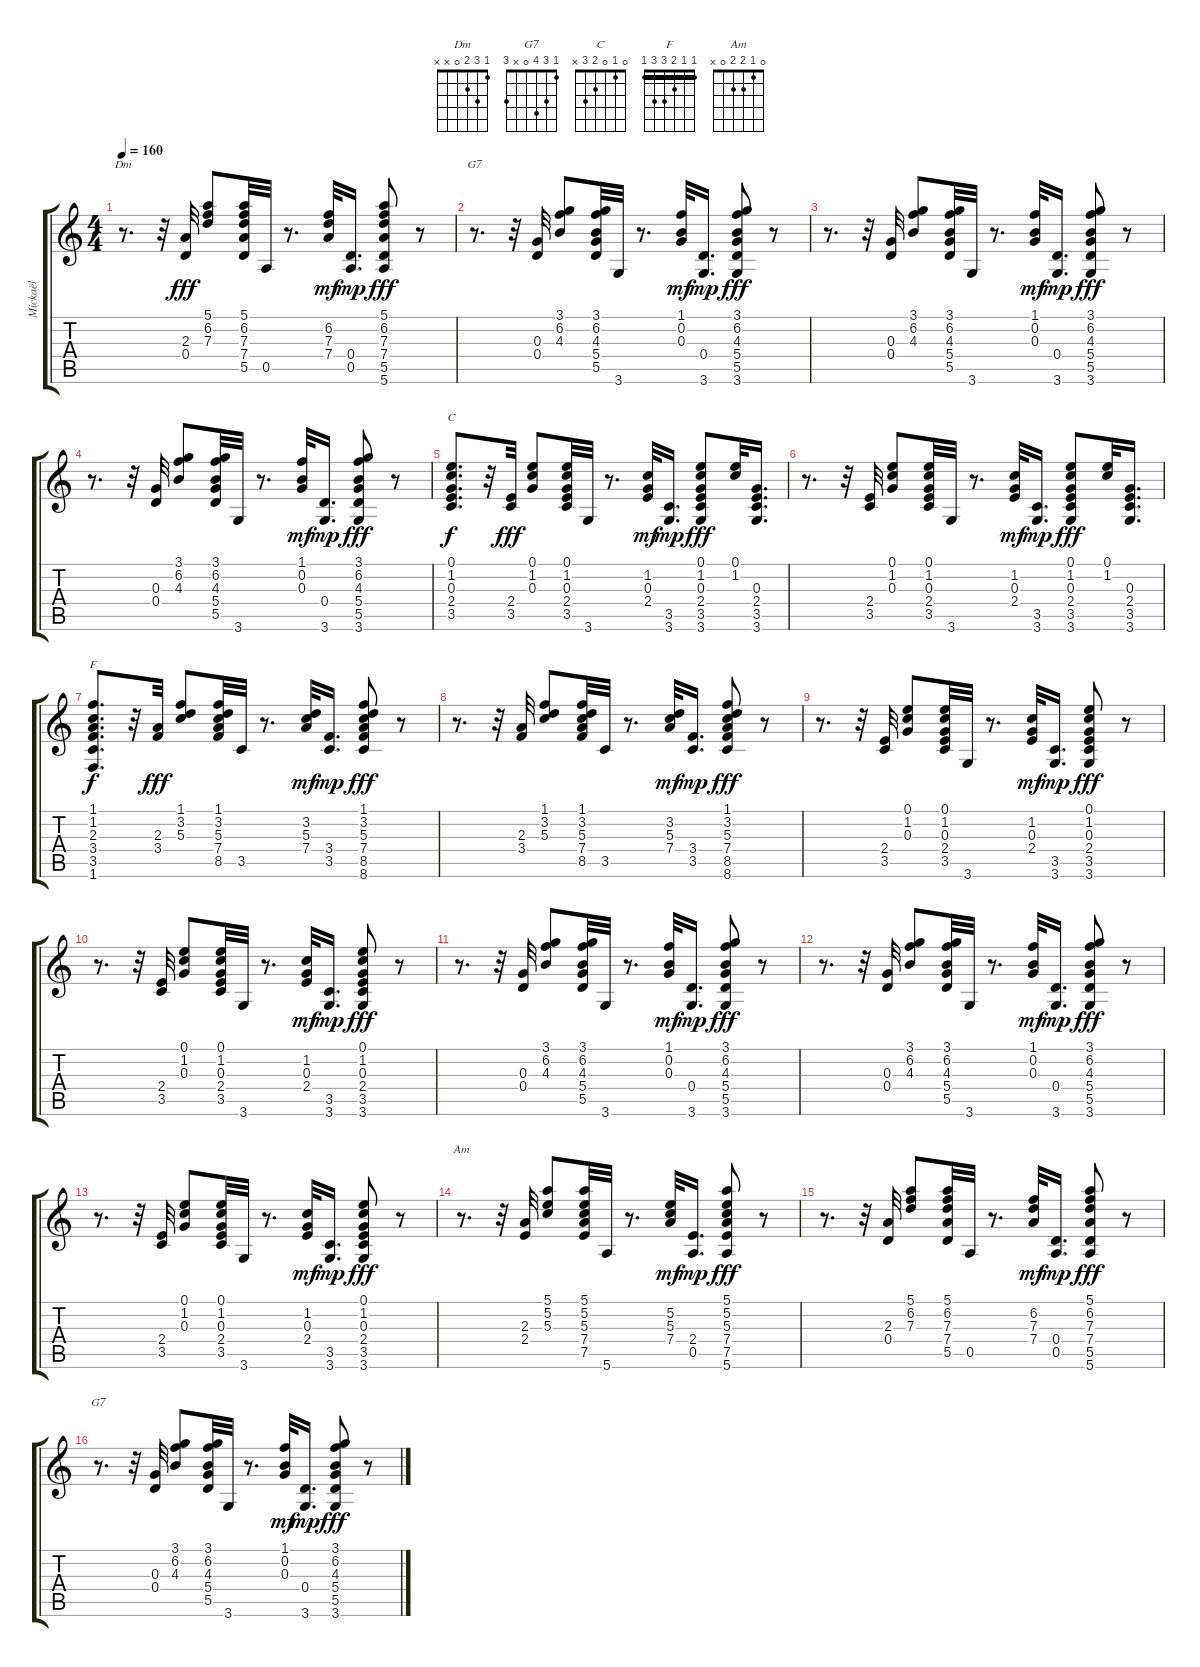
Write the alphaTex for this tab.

\track ("Mickaël" "Mickaël") {instrument electricguitarjazz}
\staff {score tabs}
\tuning (E4 B3 G3 D3 A2 E2) {hide}
\chord ("Dm" 1 3 2 0 x x)
\chord ("G7" 1 0 0 0 2 3)
\chord ("C" 0 1 0 2 3 x)
\chord ("F" 1 1 2 3 3 1) {barre 1}
\chord ("Am" 0 1 2 2 0 x)
\chord ("G7" 1 3 4 0 x 3)
\ts (4 4)
\tempo 160
\clef g2
\ks c
r.8{d ch "Dm" dy fff} r.32 (2.3 0.4).32 (5.1 6.2 7.3).8 (5.1 6.2 7.3 7.4 5.5).32 0.5.32 r.8{d} (6.2 7.3 7.4).32{dy mf} (0.4 0.5).16{d dy mp} (5.1 6.2 7.3 7.4 5.5 5.6).8{dy fff} r.8 |
r.8{d ch "G7"} r.32 (0.3 0.4).32 (3.1 6.2 4.3).8 (3.1 6.2 4.3 5.4 5.5).32 3.6.32 r.8{d} (1.1 0.2 0.3).32{dy mf} (0.4 3.6).16{d dy mp} (3.1 6.2 4.3 5.4 5.5 3.6).8{dy fff} r.8 |
r.8{d} r.32 (0.3 0.4).32 (3.1 6.2 4.3).8 (3.1 6.2 4.3 5.4 5.5).32 3.6.32 r.8{d} (1.1 0.2 0.3).32{dy mf} (0.4 3.6).16{d dy mp} (3.1 6.2 4.3 5.4 5.5 3.6).8{dy fff} r.8 |
r.8{d} r.32 (0.3 0.4).32 (3.1 6.2 4.3).8 (3.1 6.2 4.3 5.4 5.5).32 3.6.32 r.8{d} (1.1 0.2 0.3).32{dy mf} (0.4 3.6).16{d dy mp} (3.1 6.2 4.3 5.4 5.5 3.6).8{dy fff} r.8 |
(0.1 1.2 0.3 2.4 3.5).8{d ch "C" dy f} r.32 (2.4 3.5).32{dy fff} (0.1 1.2 0.3).8 (0.1 1.2 0.3 2.4 3.5).32 3.6.32 r.8{d} (1.2 0.3 2.4).32{dy mf} (3.5 3.6).16{d dy mp} (0.1 1.2 0.3 2.4 3.5 3.6).8{dy fff} (0.1 1.2).32 (0.3 2.4 3.5 3.6).16{d} |
r.8{d} r.32 (2.4 3.5).32 (0.1 1.2 0.3).8 (0.1 1.2 0.3 2.4 3.5).32 3.6.32 r.8{d} (1.2 0.3 2.4).32{dy mf} (3.5 3.6).16{d dy mp} (0.1 1.2 0.3 2.4 3.5 3.6).8{dy fff} (0.1 1.2).32 (0.3 2.4 3.5 3.6).16{d} |
(1.1 1.2 2.3 3.4 3.5 1.6).8{d ch "F" dy f} r.32 (2.3 3.4).32{dy fff} (1.1 3.2 5.3).8 (1.1 3.2 5.3 7.4 8.5).32 3.5.32 r.8{d} (3.2 5.3 7.4).32{dy mf} (3.4 3.5).16{d dy mp} (1.1 3.2 5.3 7.4 8.5 8.6).8{dy fff} r.8 |
r.8{d} r.32 (2.3 3.4).32 (1.1 3.2 5.3).8 (1.1 3.2 5.3 7.4 8.5).32 3.5.32 r.8{d} (3.2 5.3 7.4).32{dy mf} (3.4 3.5).16{d dy mp} (1.1 3.2 5.3 7.4 8.5 8.6).8{dy fff} r.8 |
r.8{d} r.32 (2.4 3.5).32 (0.1 1.2 0.3).8 (0.1 1.2 0.3 2.4 3.5).32 3.6.32 r.8{d} (1.2 0.3 2.4).32{dy mf} (3.5 3.6).16{d dy mp} (0.1 1.2 0.3 2.4 3.5 3.6).8{dy fff} r.8 |
r.8{d} r.32 (2.4 3.5).32 (0.1 1.2 0.3).8 (0.1 1.2 0.3 2.4 3.5).32 3.6.32 r.8{d} (1.2 0.3 2.4).32{dy mf} (3.5 3.6).16{d dy mp} (0.1 1.2 0.3 2.4 3.5 3.6).8{dy fff} r.8 |
r.8{d} r.32 (0.3 0.4).32 (3.1 6.2 4.3).8 (3.1 6.2 4.3 5.4 5.5).32 3.6.32 r.8{d} (1.1 0.2 0.3).32{dy mf} (0.4 3.6).16{d dy mp} (3.1 6.2 4.3 5.4 5.5 3.6).8{dy fff} r.8 |
r.8{d} r.32 (0.3 0.4).32 (3.1 6.2 4.3).8 (3.1 6.2 4.3 5.4 5.5).32 3.6.32 r.8{d} (1.1 0.2 0.3).32{dy mf} (0.4 3.6).16{d dy mp} (3.1 6.2 4.3 5.4 5.5 3.6).8{dy fff} r.8 |
r.8{d} r.32 (2.4 3.5).32 (0.1 1.2 0.3).8 (0.1 1.2 0.3 2.4 3.5).32 3.6.32 r.8{d} (1.2 0.3 2.4).32{dy mf} (3.5 3.6).16{d dy mp} (0.1 1.2 0.3 2.4 3.5 3.6).8{dy fff} r.8 |
r.8{d ch "Am"} r.32 (2.3 2.4).32 (5.1 5.2 5.3).8 (5.1 5.2 5.3 7.4 7.5).32 5.6.32 r.8{d} (5.2 5.3 7.4).32{dy mf} (2.4 0.5).16{d dy mp} (5.1 5.2 5.3 7.4 7.5 5.6).8{dy fff} r.8 |
r.8{d} r.32 (2.3 0.4).32 (5.1 6.2 7.3).8 (5.1 6.2 7.3 7.4 5.5).32 0.5.32 r.8{d} (6.2 7.3 7.4).32{dy mf} (0.4 0.5).16{d dy mp} (5.1 6.2 7.3 7.4 5.5 5.6).8{dy fff} r.8 |
r.8{d ch "G7"} r.32 (0.3 0.4).32 (3.1 6.2 4.3).8 (3.1 6.2 4.3 5.4 5.5).32 3.6.32 r.8{d} (1.1 0.2 0.3).32{dy mf} (0.4 3.6).16{d dy mp} (3.1 6.2 4.3 5.4 5.5 3.6).8{dy fff} r.8
